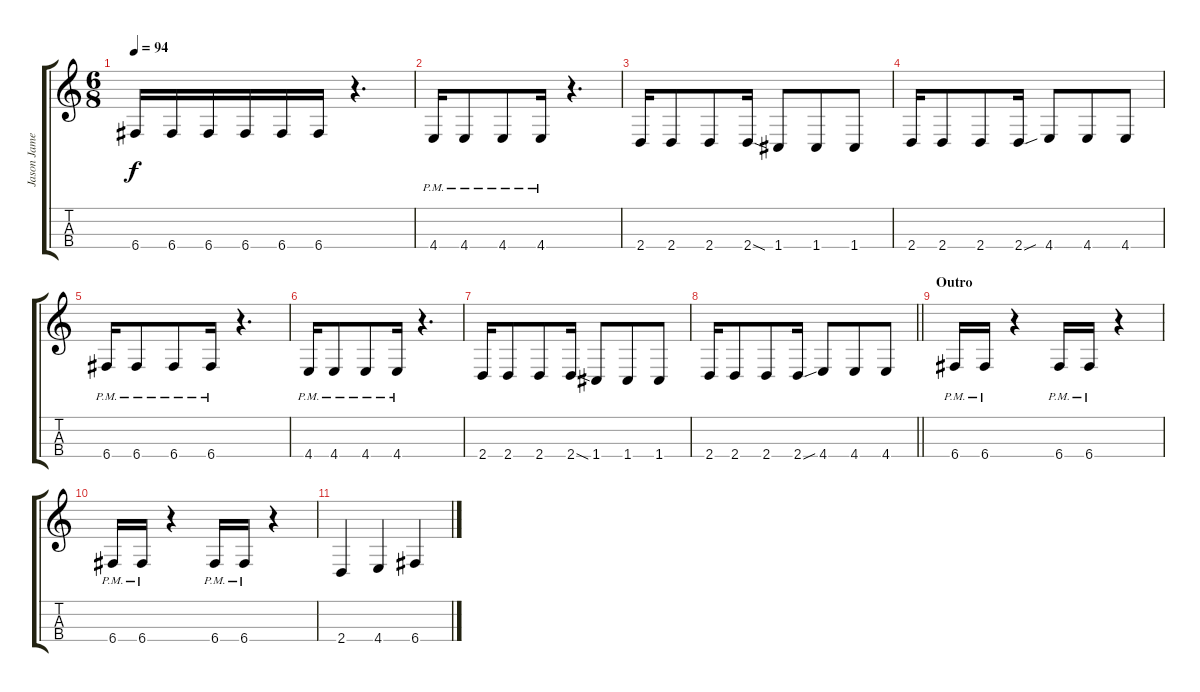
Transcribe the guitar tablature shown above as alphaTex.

\track ("Jason James" "Jason Jame") {instrument electricbasspick}
\staff {score tabs}
\tuning (A3 D3 G2 C2) {hide}
\ts (6 8)
\tempo 94
\clef g2
\ks c
6.4.16{dy f} 6.4.16 6.4.16 6.4.16 6.4.16 6.4.16 r.4{d} |
4.4{pm}.16 4.4{pm}.8 4.4{pm}.8 4.4{pm}.16 r.4{d} |
2.4.16 2.4.8 2.4.8 2.4{sod}.16 1.4.8 1.4.8 1.4.8 |
2.4.16 2.4.8 2.4.8 2.4{sou}.16 4.4.8 4.4.8 4.4.8 |
6.4{pm}.16 6.4{pm}.8 6.4{pm}.8 6.4{pm}.16 r.4{d} |
4.4{pm}.16 4.4{pm}.8 4.4{pm}.8 4.4{pm}.16 r.4{d} |
2.4.16 2.4.8 2.4.8 2.4{sod}.16 1.4.8 1.4.8 1.4.8 |
\barLineRight lightlight
2.4.16 2.4.8 2.4.8 2.4{sou}.16 4.4.8 4.4.8 4.4.8 |
\section ("" "Outro")
6.4{pm}.16 6.4{pm}.16 r.4 6.4{pm}.16 6.4{pm}.16 r.4 |
6.4{pm}.16 6.4{pm}.16 r.4 6.4{pm}.16 6.4{pm}.16 r.4 |
2.4.4 4.4.4 6.4.4
